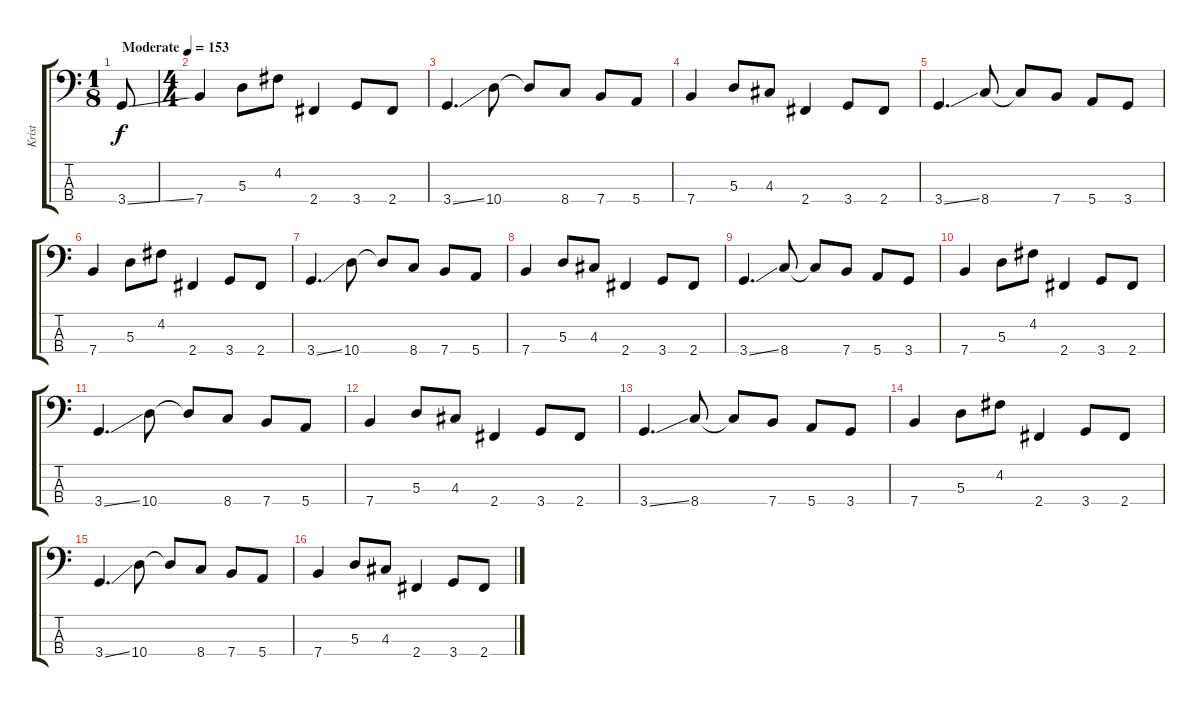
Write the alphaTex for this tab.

\track ("Krist" "Krist") {instrument electricbassfinger}
\staff {score tabs}
\tuning (G2 D2 A1 E1) {hide}
\ts (1 8)
\tempo (153 "Moderate")
\clef f4
\ks c
3.4{ss}.8{dy f instrument electricbassfinger} |
\ts (4 4)
7.4.4 5.3.8 4.2.8 2.4.4 3.4.8 2.4.8 |
3.4{ss}.4{d} 10.4.8 10.4{t}.8 8.4.8 7.4.8 5.4.8 |
7.4.4 5.3.8 4.3.8 2.4.4 3.4.8 2.4.8 |
3.4{ss}.4{d} 8.4.8 8.4{t}.8 7.4.8 5.4.8 3.4.8 |
7.4.4 5.3.8 4.2.8 2.4.4 3.4.8 2.4.8 |
3.4{ss}.4{d} 10.4.8 10.4{t}.8 8.4.8 7.4.8 5.4.8 |
7.4.4 5.3.8 4.3.8 2.4.4 3.4.8 2.4.8 |
3.4{ss}.4{d} 8.4.8 8.4{t}.8 7.4.8 5.4.8 3.4.8 |
7.4.4 5.3.8 4.2.8 2.4.4 3.4.8 2.4.8 |
3.4{ss}.4{d} 10.4.8 10.4{t}.8 8.4.8 7.4.8 5.4.8 |
7.4.4 5.3.8 4.3.8 2.4.4 3.4.8 2.4.8 |
3.4{ss}.4{d} 8.4.8 8.4{t}.8 7.4.8 5.4.8 3.4.8 |
7.4.4 5.3.8 4.2.8 2.4.4 3.4.8 2.4.8 |
3.4{ss}.4{d} 10.4.8 10.4{t}.8 8.4.8 7.4.8 5.4.8 |
7.4.4 5.3.8 4.3.8 2.4.4 3.4.8 2.4.8
